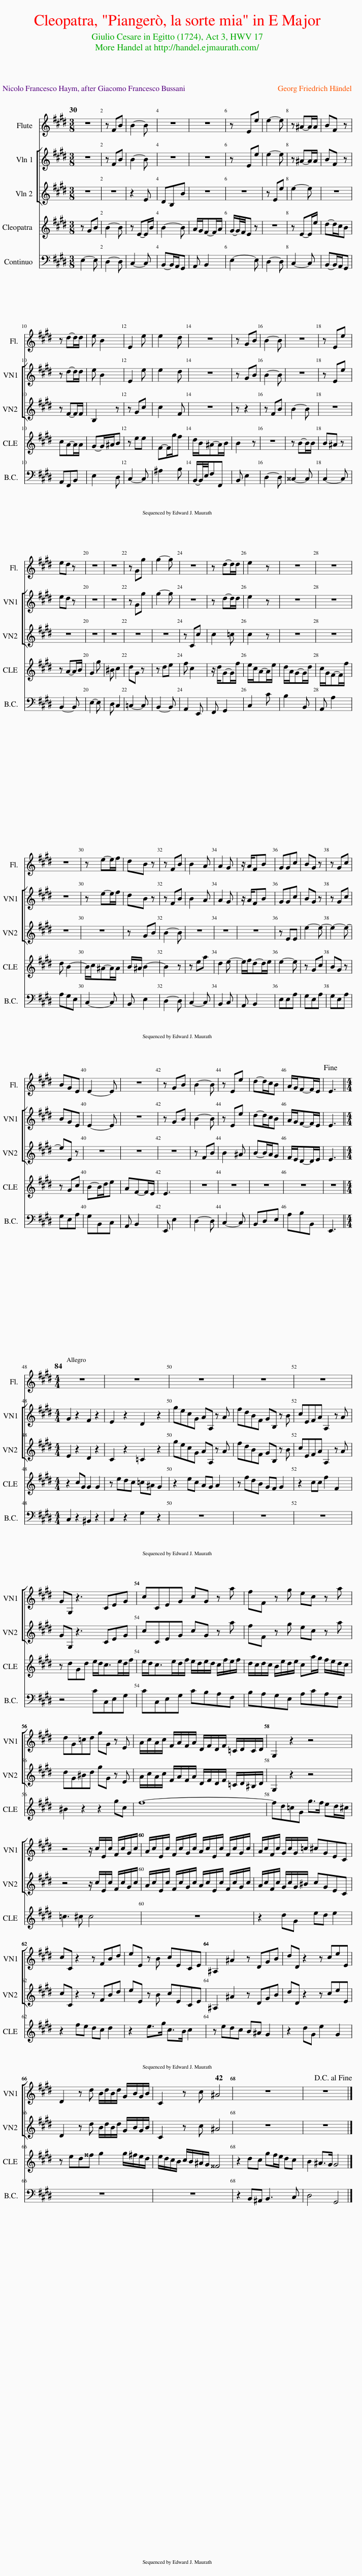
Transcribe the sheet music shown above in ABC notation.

X:1
%%score 1 [ 2 3 ] 4 5 [ 6 7 ] { 8 | 9 }
L:1/8
Q:1/4=30
M:3/8
I:linebreak $
K:E
V:1 treble
V:2 treble
V:3 treble
V:4 treble
V:5 bass
V:6 bass
V:7 bass-8
V:8 treble
V:9 bass
V:1
 z3 | z FB | B2- B | z3 | z3 | %5
 z Ee | e2- e | z ^A-A/A/ | BF z |$ z d-d/d/ | %10
 e B2 | E2 e | e2 d | z3 | z GB | %15
 B2- B | z3 | z Ee |$ ed z | z3 | %20
 z3 | z Gg | g2- g | z3 | z d-d/d/ | %25
 e2 z | z3 | z3 |$ z3 | z e-e/f/ | %30
 dB z | z FB | B2 A | A2 G | z/ A/FB | %35
 GGc | BG z | z Gc |$ BGE | E2- E | %40
 z3 | z GB | B2- B | z Ee | d-d/c/B | %45
 A/G/F-F/E/ | E3!fine! ||$[M:4/4][Q:1/4=84] z8 | z8 | z8 | %50
 z8 | z8 |$ z8 | z8 | z8 |$ %55
 z8 | z8 | z8 |$ z8 | z8 | %60
 z8 |$ z8 | z8 | z8 | z8 |$ %65
 z8 | z8[Q:1/4=42] | z8 | z4 z4!D.C.! |] %69
V:2
 z3 | z FB | B2- B | z3 | z3 | %5
 z Ee | e2- e | z ^A-A/A/ | BF z |$ z d-d/d/ | %10
 e B2 | E2 e | e2 d | z3 | z GB | %15
 B2- B | z3 | z Ee |$ ed z | z3 | %20
 z3 | z Gg | g2- g | z3 | z d-d/d/ | %25
 e2 z | z3 | z3 |$ z3 | z e-e/f/ | %30
 dB z | z FB | B2 A | A2 G | z/ A/FB | %35
 GGc | BG z | z Gc |$ BGE | E2- E | %40
 z3 | z GB | B2- B | z Ee | d-d/c/B | %45
 A/G/F-F/E/ | E3 ||$[M:4/4] G2 z2 F2 z2 | E2 z2 D2 z2 | gecG AA, z A | %50
 fdBF GB, z B | cEFA A,2 z A |$ GG, z3 CEG | cCEG cG z a | fF z g ec z a |$ %55
 dG=cd gG z E | A/c/A/c/ F/A/F/A/ D/F/D/F/ =C/D/C/D/ | G,2 z2 z4 |$ z4 z/ c/E/c/ F/c/G/c/ | A/c/E/c/ F/c/G/c/ A/c/E/c/ F/c/G/c/ | %60
 A/c/F/c/ G/c/G/=c/ ^cGEC |$ cC z2 z FBd | eE z B cECE | ^A,2 ^A2 z DGB | dD z2 z ceE |$ %65
 D2 z d B/d/B/d/ G/B/G/B/ | C2 z c ^A4 | z8 | z8 |] %69
V:3
 z3 | z3 | z2 E | DB,B | z3 | %5
 z3 | z Ee | e2- e | z3 |$ z F-F/F/ | %10
 B,2 z | z Gc | c2 F | z3 | z z2 | %15
 z FB | B2- B | z3 |$ z3 | z3 | %20
 z3 | z3 | z3 | z Cc | c2 =c | %25
 c2 z | z3 | z3 |$ z3 | z3 | %30
 z GB | B2- B | z3 | z3 | z3 | %35
 z EE | e2- e- | e2- e- |$ eE z | z3 | %40
 z3 | z3 | z FB | B2 ^A | B-B/A/G | %45
 F/E/D-D/E/ | E3 ||$[M:4/4] E2 z2 D2 z2 | C2 z2 =C2 z2 | gecG AA, z A | %50
 fdBF GB, z B | cEFA A,2 z A |$ GG, z3 CEG | cCEG cG z a | fF z g ec z a |$ %55
 dG^Bd gG z E | A/c/A/c/ F/A/F/A/ D/F/D/F/ =C/D/^B,/D/ | G,2 z2 z4 |$ z4 z/ c/E/c/ F/c/G/c/ | A/c/E/c/ F/c/G/c/ A/c/E/c/ F/c/G/c/ | %60
 A/c/F/c/ G/c/G/^B/ cGEC |$ cC z2 z FBd | eE z B cECE | ^A,2 ^A2 z DGB | dD z2 z ceE |$ %65
 D2 z d B/d/B/d/ G/B/G/B/ | C2 z c ^A4 | z8 | z8 |] %69
V:4
 z GB | B2- B | z E-E/B/ | B2- B | A/G/F-F/A/ | %5
 G/-G/4F/4E z | z3 | z E-E/e/ | d-d/c/B |$ cA-A/A/ | %10
 G-G/^A/B | z ee | F-F/g/f | d/B/^A-A/B/ | B2 z | %15
 z3 | z B-B/B/ | B^A z |$ z A-A/B/ | G2 g | %20
 ^B c2 | dG z | z de | f c2 | z/ d/G-G/f/ | %25
 e/c/A-A/e/ | d/A/G-G/d/ | c/G/F-F/f/ |$ d B2- | B/c/^A-A/A/ | %30
 B/^A/ B2- | B2 z | z ea | d2 e- | e/f/d-d/e/ | %35
 e2- e | z Gc | BG z |$ z Gc | B-B/d/e | %40
 AF-F/E/ | E3 | z3 | z3 | z3 | %45
 z3 | z3 ||$[M:4/4] z2 cG G2 G2 | z edc =c^A G2 | z2 ec AG A2 | %50
 z fdB GF G2 | z2 cc f2 F2 |$ z dGd e/d<ce/d/f/ | e/d<ce/d/f/ e/d/e/d/ c/f/e/f/ | d/c/d/c/ B/e/d/e/ ca/g/ f/e/d/c/ |$ %55
 ^B2 z2 z2 gc | f8- | fd=cG g>f ed/^c/ |$ =c3 ^c c4 | z8 | %60
 z2 dG ed e2 |$ z2 fe dc d2 | z2 e>g c>B c2 | z edc B^A G2 | z2 dG e2 G2 |$ %65
 z ed^^f g2 g/^f/e/d/ | e/d/c/B/ c/B/^A/G/ ^^F4 | z2 dc gf/e/ dc | B2 ^A>G G4 |] %69
V:5
 E,2- E, | D,2- D, | C,2- C, | B,,-B,,/A,,/G,, | A,, B,,2 | %5
 E,2- E, | D,2- D, | C,2- C, | B,,-B,,/A,,/G,, |$ A,,F,,B,, | %10
 E,2 D, | C,2- C, | ^A,2 B, | B,,/-B,,/4E,/4F,F,, | B,, E,2 | %15
 D,2- D, | ^^C,2- C, | C,2- C, |$ B,,2- B,, | E,2- E, | %20
 D, C,2 | =C,2- C, | B,,2- B,, | A,,2 E,, | F,, G,,2 | %25
 C,2 C | B,2 B,, | A,, A,2 |$ A,G,E, | C,2- C, | %30
 B,, E,2 | D,2- D, | C,2- C, | B,,2 C, | A,, B,,2 | %35
 E,E,A, | G,E,A, | G,E,A, |$ G,E,A, | G,B,,C, | %40
 A,, B,,2 | E,, E,2 | D,2- D, | C,2- C, | B,,D,E, | %45
 A,B,B,, | E,,3 ||$[M:4/4] C,2 z2 ^B,,2 z2 | C,2 z2 G,2 z2 | z8 | %50
 z8 | z8 |$ z4 CC,E,G, | CC,E,G, CB,A,F, | B,A,G,E, A,CA,F, |$ %55
 z8 | z8 | z8 |$ z8 | z8 | %60
 z8 |$ z8 | z8 | z8 | z8 |$ %65
 z8 | z8 | z2 B,,^A,, B,,3 C, | D,4 G,,4 |] %69
V:6
 E,2- E, | D,2- D, | C,2- C, | B,,-B,,/A,,/G,, | A,, B,,2 | %5
 E,2- E, | D,2- D, | C,2- C, | B,,-B,,/A,,/G,, |$ A,,F,,B,, | %10
 E,2 D, | C,2- C, | ^A,2 B, | B,,/-B,,/4E,/4F,F,, | B,, E,2 | %15
 D,2- D, | ^^C,2- C, | C,2- C, |$ B,,2- B,, | E,2- E, | %20
 D, C,2 | =C,2- C, | B,,2- B,, | A,,2 E,, | F,, G,,2 | %25
 C,2 C | B,2 B,, | A,, A,2 |$ A,G,E, | C,2- C, | %30
 B,, E,2 | D,2- D, | C,2- C, | B,,2 C, | A,, B,,2 | %35
 E,E,A, | G,E,A, | G,E,A, |$ G,E,A, | G,B,,C, | %40
 A,, B,,2 | E,, E,2 | D,2- D, | C,2- C, | B,,D,E, | %45
 A,B,B,, | E,,3 ||$[M:4/4] C,2 z2 =C,2 z2 | C,2 z2 G,2 z2 | E,/C/E,/C/ E,/C/E,/C/ F,/C/F,/C/ F,/C/F,/C/ | %50
 D,/B,/D,/B,/ D,/B,/D,/B,/ E,/G,/E,/G,/ E,/G,/E,/G,/ | A,/C/A,/C/ A,/C/A,/C/ D,/C/D,/C/ D,/C/D,/C/ |$ A,/=C/A,/C/ A,/C/A,/^B,/ ^CC,E,G, | CC,E,G, CB,A,F, | B,A,G,E, A,CA,F, |$ %55
 A,/=C/A,/C/ A,/C/A,/C/ E,/^C/E,/C/ E,/C/E,/C/ | A,/C/A,/C/ F,/A,/F,/A,/ D,/F,/D,/F,/ =C,/D,/^B,,/D,/ | G,,2 z F, E,C,E,F, |$ G,F,G,G,, C,/C/E,/C/ F,/C/G,/C/ | A,/C/E,/C/ F,/C/G,/C/ A,/C/E,/C/ F,/C/G,/C/ | %60
 A,/C/F,/C/ G,/C/G,/=C/ ^C/E/C/E/ C/E/C/E/ |$ ^A,/C/A,/C/ A,/C/A,/C/ B,/D/B,/D/ B,/D/B,/D/ | G,/E/G,/E/ G,/E/G,/E/ ^A,/C/A,/C/ A,/C/A,/C/ | =G,/D/G,/D/ G,/D/^^F,/D/ ^G,/B,/G,/B,/ G,/B,/G,/B,/ | B,,/G,/B,,/G,/ B,,/G,/B,,/G,/ C,/G,/C,/G,/ C,/G,/C,/G,/ |$ %65
 D,/G,/D,/G,/ ^^F, D B,/D/B,/D/ G,/B,/G,/B,/ | C,2 z2 C,4 | z2 B,,^A,, B,,3 C, | D,4 G,,4 |] %69
V:7
 E,2- E, | D,2- D, | C,2- C, | B,,-B,,/A,,/G,, | A,, B,,2 | %5
 E,2- E, | D,2- D, | C,2- C, | B,,-B,,/A,,/G,, |$ A,,F,,B,, | %10
 E,2 D, | C,2- C, | ^A,2 B, | B,,/-B,,/4E,/4F,F,, | B,, E,2 | %15
 D,2- D, | ^^C,2- C, | C,2- C, |$ B,,2- B,, | E,2- E, | %20
 D, C,2 | =C,2- C, | B,,2- B,, | A,,2 E,, | F,, G,,2 | %25
 C,2 C | B,2 B,, | A,, A,2 |$ A,G,E, | C,2- C, | %30
 B,, E,2 | D,2- D, | C,2- C, | B,,2 C, | A,, B,,2 | %35
 E,E,A, | G,E,A, | G,E,A, |$ G,E,A, | G,B,,C, | %40
 A,, B,,2 | E,, E,2 | D,2- D, | C,2- C, | B,,D,E, | %45
 A,B,B,, | E,,3 ||$[M:4/4] C,2 z2 =C,2 z2 | C,2 z2 G,2 z2 | E,CE,C F,CF,C | %50
 D,B,D,B, E,G,E,G, | A,CA,C D,CD,C |$ G,=CG,C ^CC,E,G, | CC,E,G, CB,A,F, | B,A,G,E, A,CA,F, |$ %55
 G,=CG,C E,^CE,C | A,CF,A, D,F,=C,D, | G,,2 z F, E,C,E,F, |$ G,F,G,G,, C,E,F,G, | A,E,F,G, A,E,F,G, | %60
 A,F,G,G,, C,G,C,G, |$ ^A,,F,A,,F, B,,B,B,,B, | G,EG,E ^A,CA,C | =G,D^^F,D ^G,G,,B,,D, | B,,G,B,,G, C,G,C,G, |$ %65
 D,G,^^F,D, B,,D,G,,B, | C,2 z2 C,4 | z2 B,,^A,, B,,3 C, | D,4 G,,4 |] %69
V:8
 E3 | D2- D | C2- C | B,-B,/A,/G, | A, B,2 | %5
 E2- E | D2- D | C2- C | B,-B,/A,/G, |$ A,F,B, | %10
 E2 D | C2- C | ^A2 B | B,/-B,/4E/4FF, | B, E2 | %15
 D2- D | ^^C2- C | C2- C |$ B,2- B, | E2- E | %20
 D C2 | =C2- C | B,2- B, | A,2 E, | F, G,2 | %25
 C2 c | B2 B, | A, A2 |$ AGE | C2- C | %30
 B, E2 | D2- D | C2- C | B,2 C | A, B,2 | %35
 EEA | GEA | GEA |$ GEA | GB,C | %40
 A, B,2 | E, E2 | D2- D | C2- C | B,DE | %45
 ABB, | E,3 ||$[M:4/4] [Ec]2 z2 ^B,2 z2 | C2 z2 G2 z2 | z8 | %50
 z8 | z8 |$ z4 cCEG | cCEG cBAF | BAGE AcAF |$ %55
 z8 | z8 | z8 |$ z8 | z8 | %60
 z8 |$ z8 | z8 | z8 | z8 |$ %65
 z8 | z8 | [DG]2 [B,D][^A,D^^F] [G,B,DG]2 [B,DGB][EGc] | [DB]2 [D^^F^A]2 [DG]4 |] %69
V:9
 [E,G,B,]3 | D,2- D, | C,2- C, | B,,-B,,/A,,/G,, | A,, B,,2 | %5
 E,2- E, | D,2- D, | C,2- C, | B,,-B,,/A,,/G,, |$ A,,F,,B,, | %10
 E,2 D, | C,2- C, | ^A,2 B, | B,,/-B,,/4E,/4F,F,, | B,, E,2 | %15
 D,2- D, | ^^C,2- C, | C,2- C, |$ B,,2- B,, | E,2- E, | %20
 D, C,2 | =C,2- C, | B,,2- B,, | A,,2 E,, | F,, G,,2 | %25
 C,2 C | B,2 B,, | A,, A,2 |$ A,G,E, | C,2- C, | %30
 B,, E,2 | D,2- D, | C,2- C, | B,,2 C, | A,, B,,2 | %35
 E,E,A, | G,E,A, | G,E,A, |$ G,E,A, | G,B,,C, | %40
 A,, B,,2 | E,, E,2 | D,2- D, | C,2- C, | B,,D,E, | %45
 A,B,B,, | E,,3 ||$[M:4/4] [C,G,]2 z2 ^B,,2 z2 | C,2 z2 G,2 z2 | z8 | %50
 z8 | z8 |$ z4 CC,E,G, | CC,E,G, CB,A,F, | B,A,G,E, A,CA,F, |$ %55
 z8 | z8 | z8 |$ z8 | z8 | %60
 z8 |$ z8 | z8 | z8 | z8 |$ %65
 z8 | z8 | [B,,B,]2 B,,^A,, B,,2 z C, | [D,G,B,]2 [D,^^F,^A,]2 [G,,B,]4 |] %69
